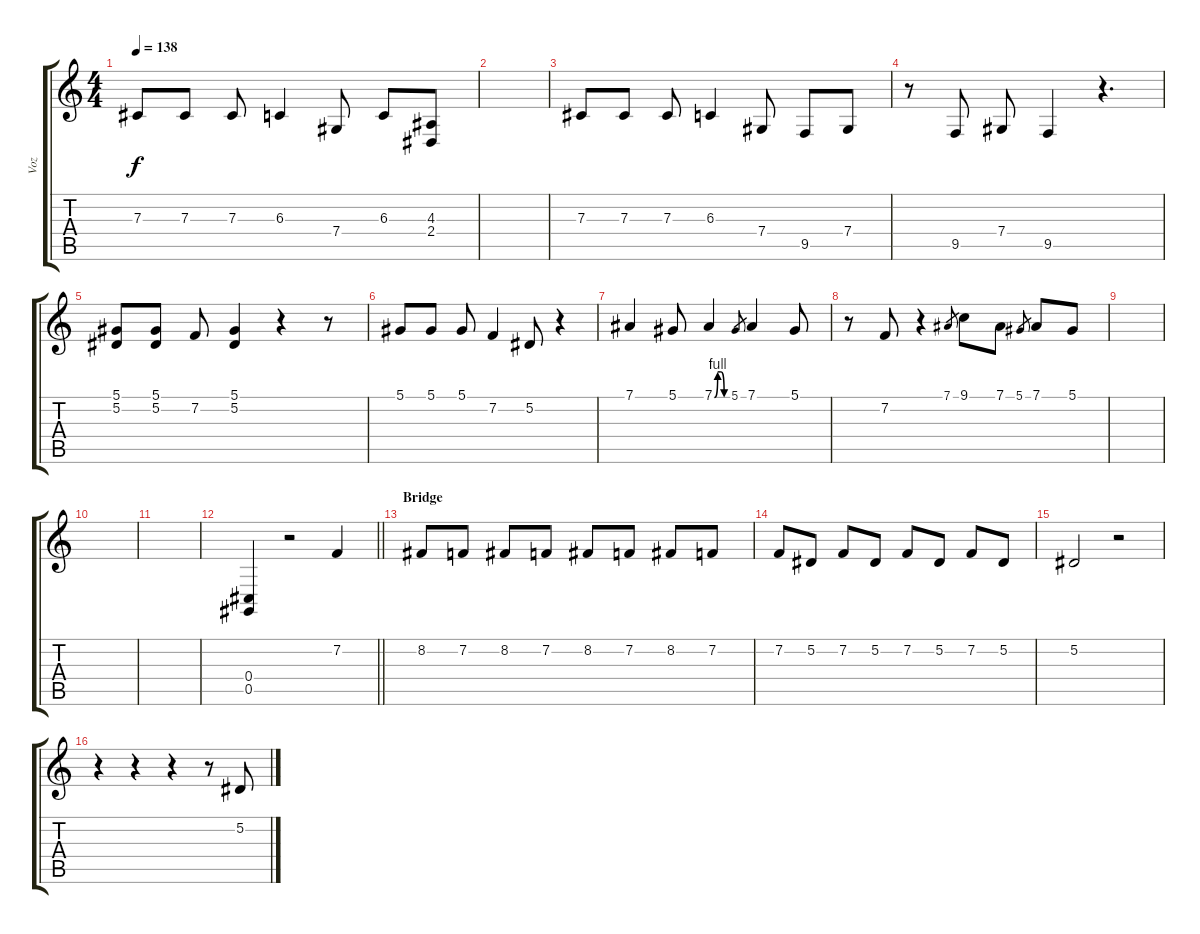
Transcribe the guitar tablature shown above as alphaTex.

\track ("Voz" "Voz") {instrument tenorsax}
\staff {score tabs}
\tuning (Eb4 Bb3 Gb3 Db3 Ab2 Eb2) {hide}
\ts (4 4)
\tempo 138
\clef g2
\ks c
7.3.8{dy f} 7.3.8 7.3.8 6.3.4 7.4.8 6.3.8 (4.3 2.4).8 |
|
7.3.8 7.3.8 7.3.8 6.3.4 7.4.8 9.5.8 7.4.8 |
r.8 9.5.8 7.4.8 9.5.4 r.4{d} |
(5.1 5.2).8 (5.1 5.2).8 7.2.8 (5.1 5.2).4 r.4 r.8 |
5.1.8 5.1.8 5.1.8 7.2.4 5.2.8 r.4 |
7.1.4 5.1.8 7.1{be (custom 0 0 15 4 30 4 45 0 60 0)}.4 5.1.8{gr} 7.1.4 5.1.8 |
r.8 7.2.8 r.4 7.1.8{gr} 9.1.8 7.1.8 5.1.8{gr} 7.1.8 5.1.8 |
|
|
|
\barLineRight lightlight
(0.4 0.5).4 r.2 7.2.4 |
\section ("" "Bridge")
8.2.8 7.2.8 8.2.8 7.2.8 8.2.8 7.2.8 8.2.8 7.2.8 |
7.2.8 5.2.8 7.2.8 5.2.8 7.2.8 5.2.8 7.2.8 5.2.8 |
5.2.2 r.2 |
r.4 r.4 r.4 r.8 5.2.8
